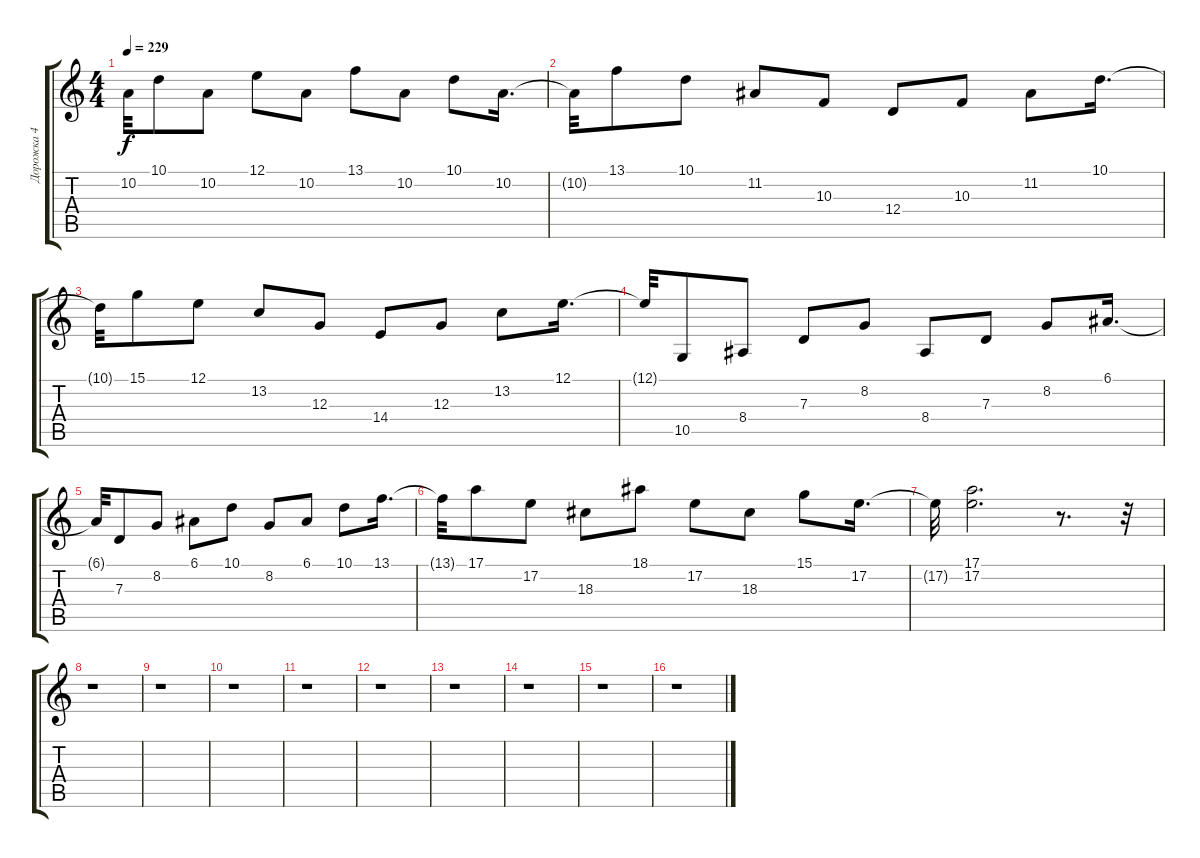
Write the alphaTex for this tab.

\track ("Дорожка 4" "Дорожка 4") {instrument stringensemble1}
\staff {score tabs}
\tuning (E4 B3 G3 D3 A2 E2) {hide}
\ts (4 4)
\tempo 229
\clef g2
\ks c
10.2{t}.32{dy f} 10.1.8 10.2.8 12.1.8 10.2.8 13.1.8 10.2.8 10.1.8 10.2.16{d} |
10.2{t}.32 13.1.8 10.1.8 11.2.8 10.3.8 12.4.8 10.3.8 11.2.8 10.1.16{d} |
10.1{t}.32 15.1.8 12.1.8 13.2.8 12.3.8 14.4.8 12.3.8 13.2.8 12.1.16{d} |
12.1{t}.32 10.5.8 8.4.8 7.3.8 8.2.8 8.4.8 7.3.8 8.2.8 6.1.16{d} |
6.1{t}.32 7.3.8 8.2.8 6.1.8 10.1.8 8.2.8 6.1.8 10.1.8 13.1.16{d} |
13.1{t}.32 17.1.8 17.2.8 18.3.8 18.1.8 17.2.8 18.3.8 15.1.8 17.2.16{d} |
17.2{t}.32 (17.1 17.2).2{d} r.8{d} r.32 |
r.1 |
r.1 |
r.1 |
r.1 |
r.1 |
r.1 |
r.1 |
r.1 |
r.1
